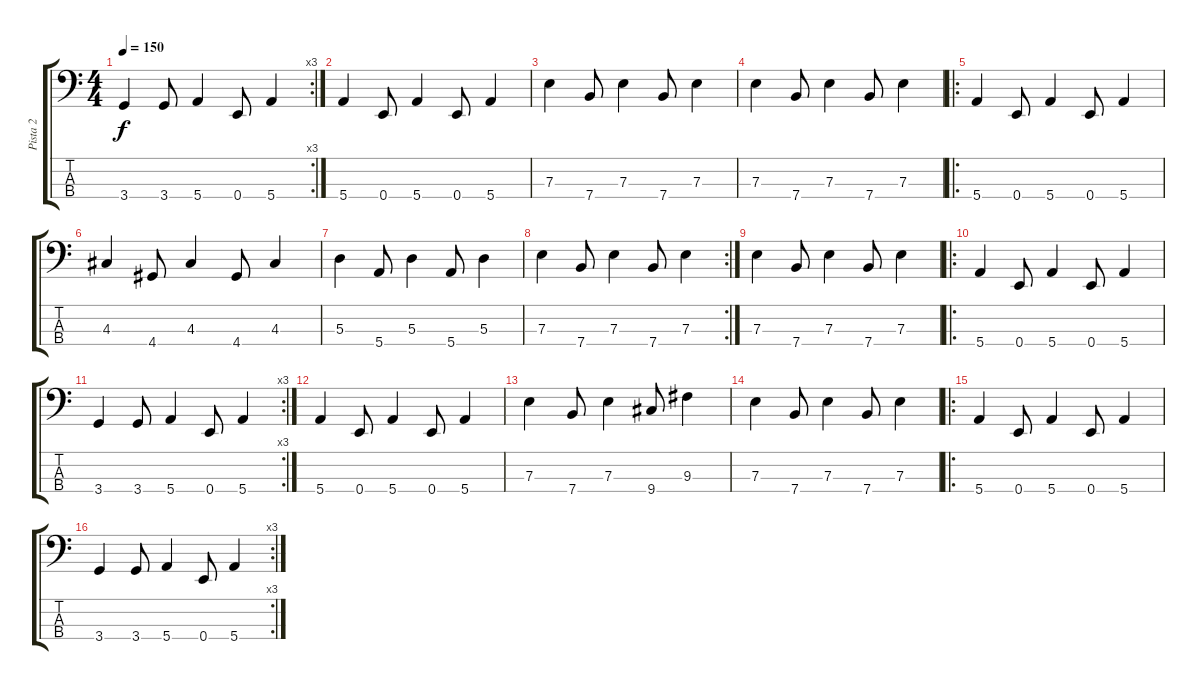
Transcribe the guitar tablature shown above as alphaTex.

\track ("Pista 2" "Pista 2") {instrument electricbasspick}
\staff {score tabs}
\tuning (G2 D2 A1 E1) {hide}
\rc 3
\ts (4 4)
\tempo 150
\clef f4
\ks c
3.4.4{dy f} 3.4.8 5.4.4 0.4.8 5.4.4 |
5.4.4 0.4.8 5.4.4 0.4.8 5.4.4 |
7.3.4 7.4.8 7.3.4 7.4.8 7.3.4 |
7.3.4 7.4.8 7.3.4 7.4.8 7.3.4 |
\ro
5.4.4 0.4.8 5.4.4 0.4.8 5.4.4 |
4.3.4 4.4.8 4.3.4 4.4.8 4.3.4 |
5.3.4 5.4.8 5.3.4 5.4.8 5.3.4 |
\rc 2
7.3.4 7.4.8 7.3.4 7.4.8 7.3.4 |
7.3.4 7.4.8 7.3.4 7.4.8 7.3.4 |
\ro
5.4.4 0.4.8 5.4.4 0.4.8 5.4.4 |
\rc 3
3.4.4 3.4.8 5.4.4 0.4.8 5.4.4 |
5.4.4 0.4.8 5.4.4 0.4.8 5.4.4 |
7.3.4 7.4.8 7.3.4 9.4.8 9.3.4 |
7.3.4 7.4.8 7.3.4 7.4.8 7.3.4 |
\ro
5.4.4 0.4.8 5.4.4 0.4.8 5.4.4 |
\rc 3
3.4.4 3.4.8 5.4.4 0.4.8 5.4.4
